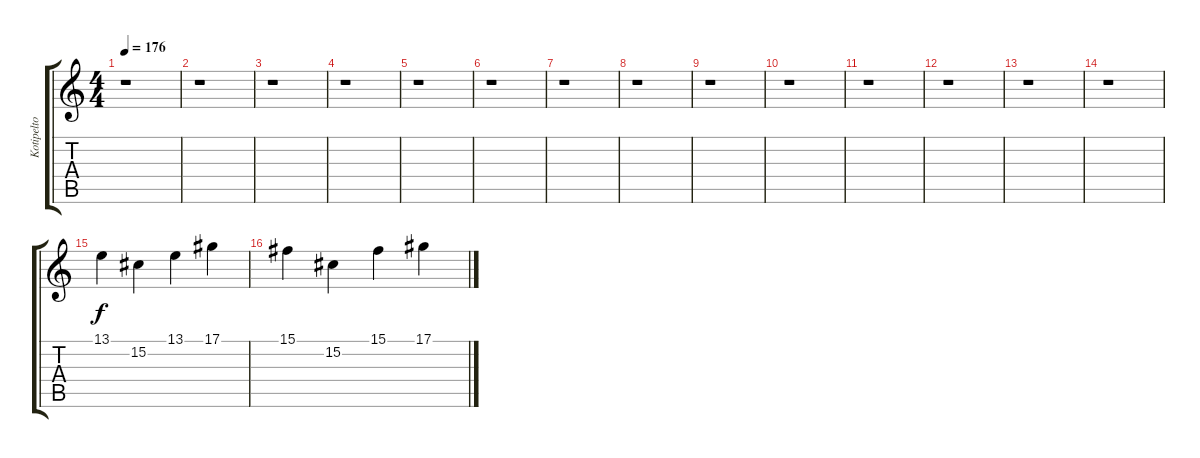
\track ("Kotipelto" "Kotipelto") {instrument flute}
\staff {score tabs}
\tuning (Eb4 Bb3 Gb3 Db3 Ab2 Eb2) {hide}
\ts (4 4)
\tempo 176
\clef g2
\ks c
r.1{dy f} |
r.1 |
r.1 |
r.1 |
r.1 |
r.1 |
r.1 |
r.1 |
r.1 |
r.1 |
r.1 |
r.1 |
r.1 |
r.1 |
13.1.4{volume 0} 15.2.4{volume 2} 13.1.4{volume 5} 17.1.4{volume 7} |
15.1.4{volume 9} 15.2.4{volume 12} 15.1.4{volume 14} 17.1.4{volume 16}
